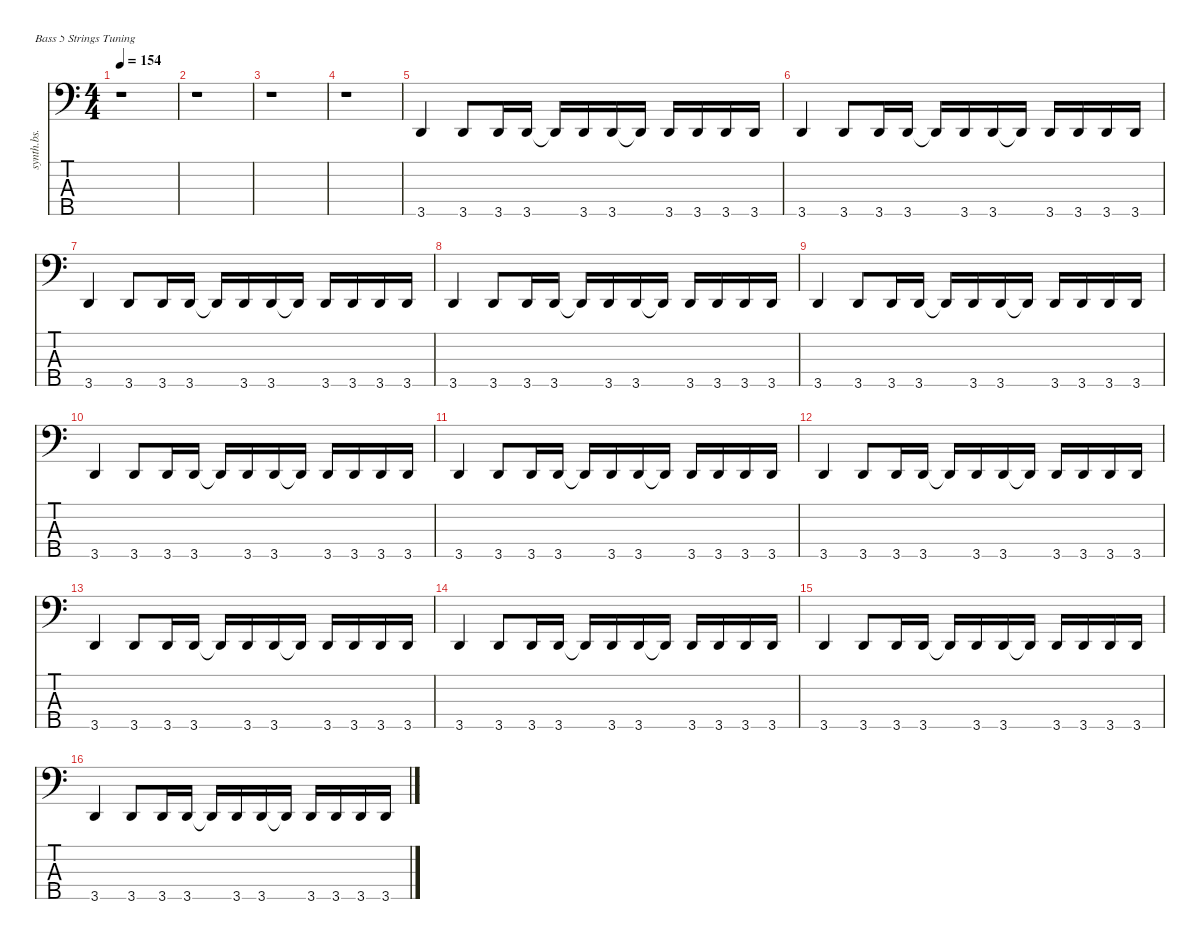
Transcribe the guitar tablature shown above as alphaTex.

\defaultSystemsLayout 4
\hideDynamics
\bracketExtendMode nobrackets
\otherSystemsTrackNameOrientation horizontal
\track ("Bass" "synth.bs.") {instrument synthbass2}
\staff {score tabs}
\tuning (G2 D2 A1 E1 B0)
\ts (4 4)
\beaming (8 2 2 2 2)
\tempo 154
\clef f4
\ks c
r.1{dy f instrument synthbass2 beam Down} |
r.1{beam Down} |
r.1{beam Down} |
r.1{beam Down} |
3.5.4{beam Up} 3.5.8{beam Up} 3.5.16{beam Up} 3.5.16{beam Up} 3.5{t}.16{beam Up} 3.5.16{beam Up} 3.5.16{beam Up} 3.5{t}.16{beam Up} 3.5.16{beam Up} 3.5.16{beam Up} 3.5.16{beam Up} 3.5.16{beam Up} |
3.5.4{beam Up} 3.5.8{beam Up} 3.5.16{beam Up} 3.5.16{beam Up} 3.5{t}.16{beam Up} 3.5.16{beam Up} 3.5.16{beam Up} 3.5{t}.16{beam Up} 3.5.16{beam Up} 3.5.16{beam Up} 3.5.16{beam Up} 3.5.16{beam Up} |
3.5.4{beam Up} 3.5.8{beam Up} 3.5.16{beam Up} 3.5.16{beam Up} 3.5{t}.16{beam Up} 3.5.16{beam Up} 3.5.16{beam Up} 3.5{t}.16{beam Up} 3.5.16{beam Up} 3.5.16{beam Up} 3.5.16{beam Up} 3.5.16{beam Up} |
3.5.4{beam Up} 3.5.8{beam Up} 3.5.16{beam Up} 3.5.16{beam Up} 3.5{t}.16{beam Up} 3.5.16{beam Up} 3.5.16{beam Up} 3.5{t}.16{beam Up} 3.5.16{beam Up} 3.5.16{beam Up} 3.5.16{beam Up} 3.5.16{beam Up} |
3.5.4{beam Up} 3.5.8{beam Up} 3.5.16{beam Up} 3.5.16{beam Up} 3.5{t}.16{beam Up} 3.5.16{beam Up} 3.5.16{beam Up} 3.5{t}.16{beam Up} 3.5.16{beam Up} 3.5.16{beam Up} 3.5.16{beam Up} 3.5.16{beam Up} |
3.5.4{beam Up} 3.5.8{beam Up} 3.5.16{beam Up} 3.5.16{beam Up} 3.5{t}.16{beam Up} 3.5.16{beam Up} 3.5.16{beam Up} 3.5{t}.16{beam Up} 3.5.16{beam Up} 3.5.16{beam Up} 3.5.16{beam Up} 3.5.16{beam Up} |
3.5.4{beam Up} 3.5.8{beam Up} 3.5.16{beam Up} 3.5.16{beam Up} 3.5{t}.16{beam Up} 3.5.16{beam Up} 3.5.16{beam Up} 3.5{t}.16{beam Up} 3.5.16{beam Up} 3.5.16{beam Up} 3.5.16{beam Up} 3.5.16{beam Up} |
3.5.4{beam Up} 3.5.8{beam Up} 3.5.16{beam Up} 3.5.16{beam Up} 3.5{t}.16{beam Up} 3.5.16{beam Up} 3.5.16{beam Up} 3.5{t}.16{beam Up} 3.5.16{beam Up} 3.5.16{beam Up} 3.5.16{beam Up} 3.5.16{beam Up} |
3.5.4{beam Up} 3.5.8{beam Up} 3.5.16{beam Up} 3.5.16{beam Up} 3.5{t}.16{beam Up} 3.5.16{beam Up} 3.5.16{beam Up} 3.5{t}.16{beam Up} 3.5.16{beam Up} 3.5.16{beam Up} 3.5.16{beam Up} 3.5.16{beam Up} |
3.5.4{beam Up} 3.5.8{beam Up} 3.5.16{beam Up} 3.5.16{beam Up} 3.5{t}.16{beam Up} 3.5.16{beam Up} 3.5.16{beam Up} 3.5{t}.16{beam Up} 3.5.16{beam Up} 3.5.16{beam Up} 3.5.16{beam Up} 3.5.16{beam Up} |
3.5.4{beam Up} 3.5.8{beam Up} 3.5.16{beam Up} 3.5.16{beam Up} 3.5{t}.16{beam Up} 3.5.16{beam Up} 3.5.16{beam Up} 3.5{t}.16{beam Up} 3.5.16{beam Up} 3.5.16{beam Up} 3.5.16{beam Up} 3.5.16{beam Up} |
3.5.4{beam Up} 3.5.8{beam Up} 3.5.16{beam Up} 3.5.16{beam Up} 3.5{t}.16{beam Up} 3.5.16{beam Up} 3.5.16{beam Up} 3.5{t}.16{beam Up} 3.5.16{beam Up} 3.5.16{beam Up} 3.5.16{beam Up} 3.5.16{beam Up}
